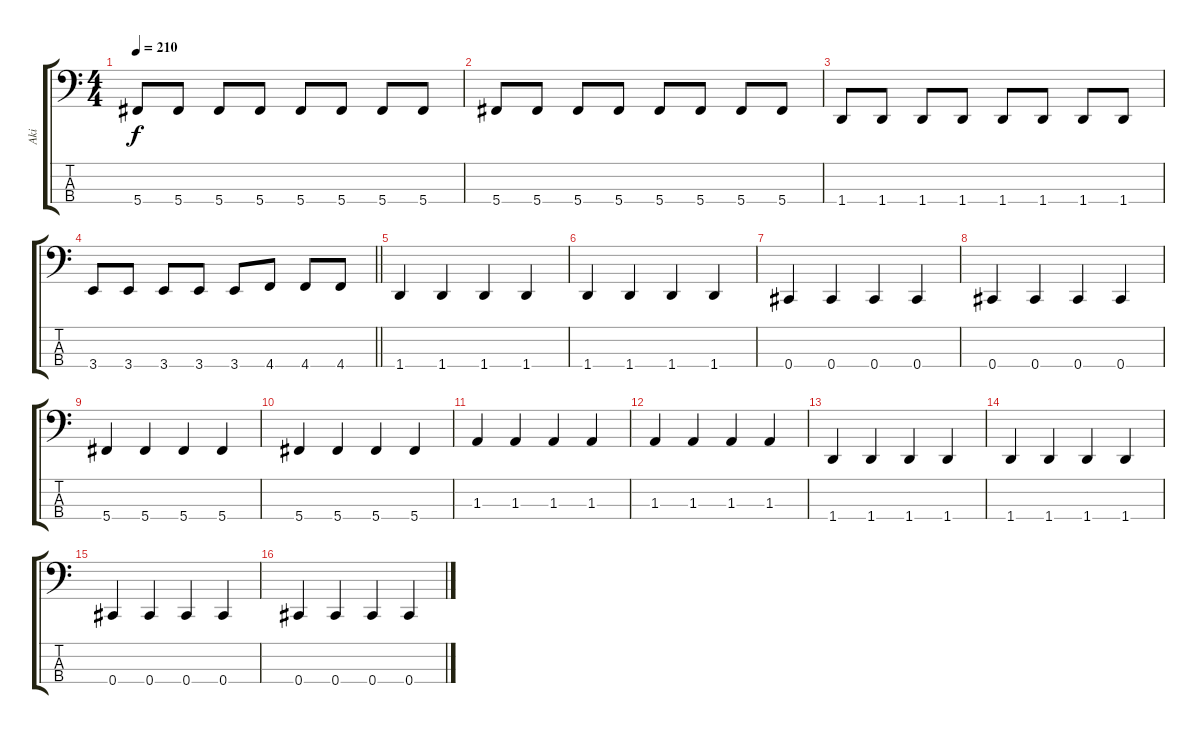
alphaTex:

\track ("Aki" "Aki") {instrument electricbasspick}
\staff {score tabs}
\tuning (Gb2 Db2 Ab1 Db1) {hide}
\ts (4 4)
\tempo 210
\clef f4
\ks c
5.4.8{dy f} 5.4.8 5.4.8 5.4.8 5.4.8 5.4.8 5.4.8 5.4.8 |
5.4.8 5.4.8 5.4.8 5.4.8 5.4.8 5.4.8 5.4.8 5.4.8 |
1.4.8 1.4.8 1.4.8 1.4.8 1.4.8 1.4.8 1.4.8 1.4.8 |
\barLineRight lightlight
3.4.8 3.4.8 3.4.8 3.4.8 3.4.8 4.4.8 4.4.8 4.4.8 |
1.4.4 1.4.4 1.4.4 1.4.4 |
1.4.4 1.4.4 1.4.4 1.4.4 |
0.4.4 0.4.4 0.4.4 0.4.4 |
0.4.4 0.4.4 0.4.4 0.4.4 |
5.4.4 5.4.4 5.4.4 5.4.4 |
5.4.4 5.4.4 5.4.4 5.4.4 |
1.3.4 1.3.4 1.3.4 1.3.4 |
1.3.4 1.3.4 1.3.4 1.3.4 |
1.4.4 1.4.4 1.4.4 1.4.4 |
1.4.4 1.4.4 1.4.4 1.4.4 |
0.4.4 0.4.4 0.4.4 0.4.4 |
0.4.4 0.4.4 0.4.4 0.4.4
